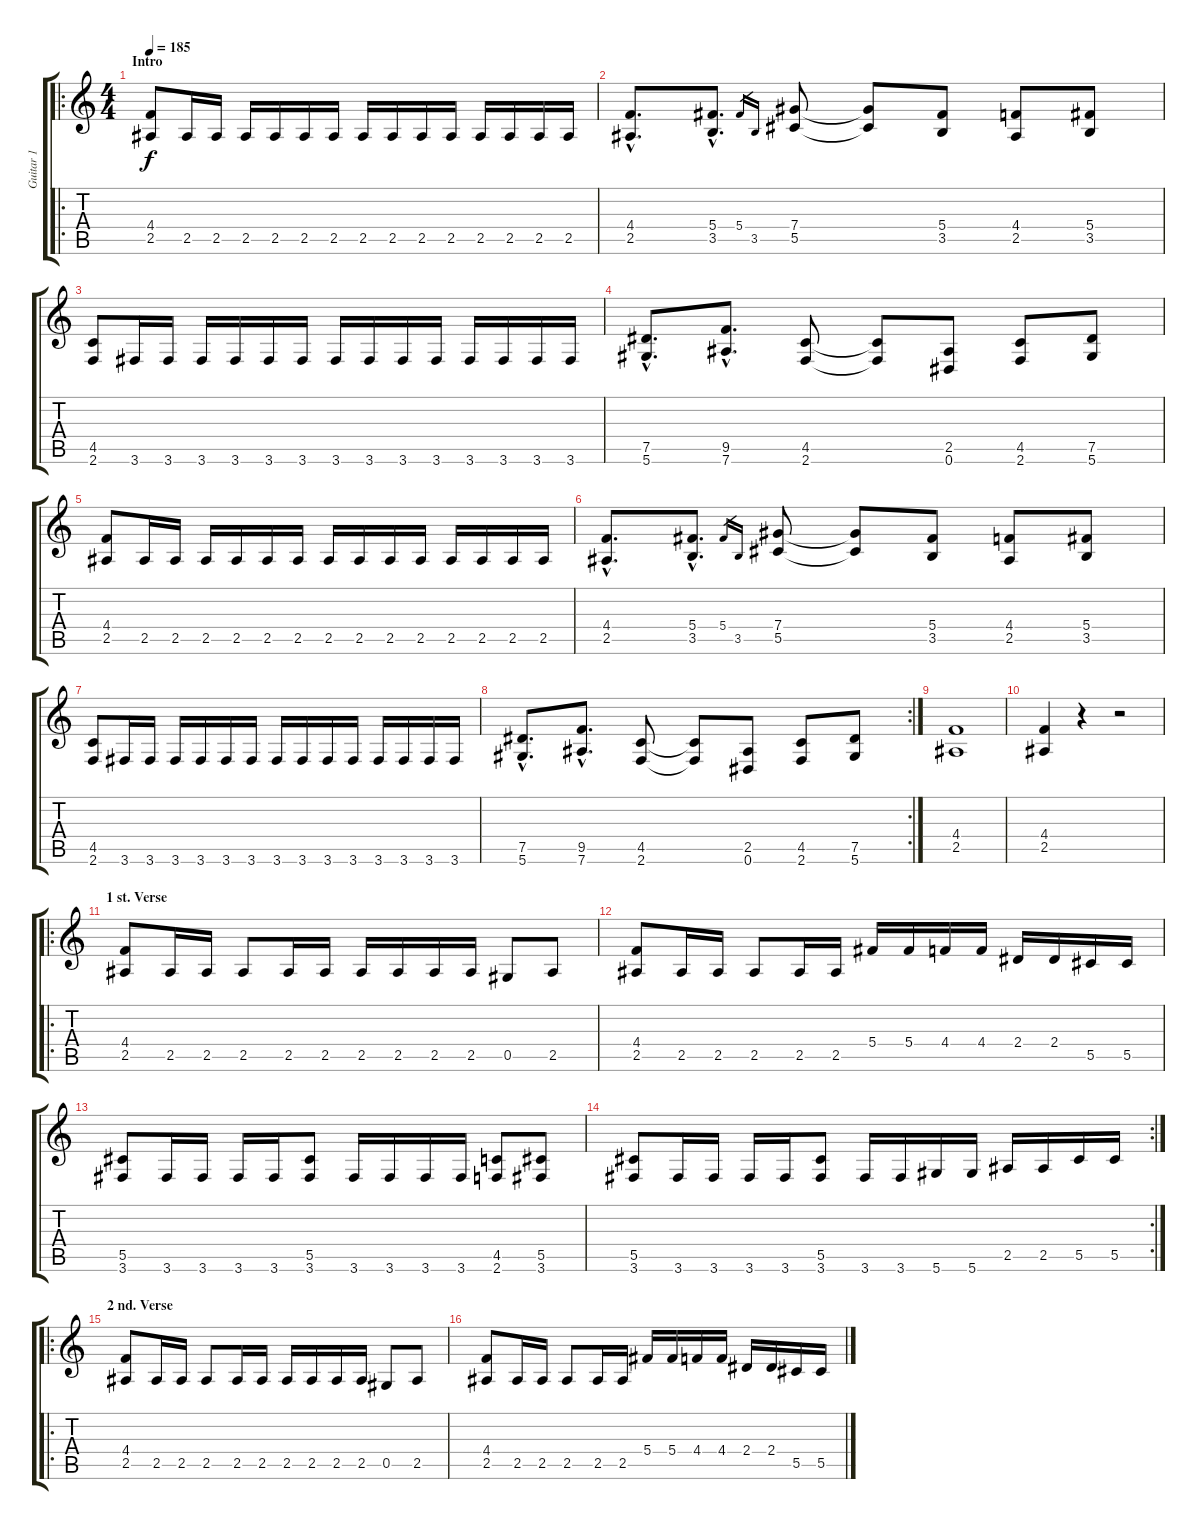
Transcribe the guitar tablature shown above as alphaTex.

\track ("Guitar 1" "Guitar 1") {instrument distortionguitar}
\staff {score tabs}
\tuning (Eb4 Bb3 Gb3 Db3 Ab2 Eb2) {hide}
\ro
\ts (4 4)
\section ("" "Intro")
\tempo 185
\clef g2
\ks c
(4.4 2.5).8{dy f instrument distortionguitar} 2.5.16 2.5.16 2.5.16 2.5.16 2.5.16 2.5.16 2.5.16 2.5.16 2.5.16 2.5.16 2.5.16 2.5.16 2.5.16 2.5.16 |
(4.4{hac} 2.5{hac}).8{d} (5.4{hac} 3.5{hac}).8{d} 5.4.16{gr} 3.5.16{gr} (7.4 5.5).8 (7.4{t} 5.5{t}).8 (5.4 3.5).8 (4.4 2.5).8 (5.4 3.5).8 |
(4.5 2.6).8 3.6.16 3.6.16 3.6.16 3.6.16 3.6.16 3.6.16 3.6.16 3.6.16 3.6.16 3.6.16 3.6.16 3.6.16 3.6.16 3.6.16 |
(7.5{hac} 5.6{hac}).8{d} (9.5{hac} 7.6{hac}).8{d} (4.5 2.6).8 (4.5{t} 2.6{t}).8 (2.5 0.6).8 (4.5 2.6).8 (7.5 5.6).8 |
(4.4 2.5).8 2.5.16 2.5.16 2.5.16 2.5.16 2.5.16 2.5.16 2.5.16 2.5.16 2.5.16 2.5.16 2.5.16 2.5.16 2.5.16 2.5.16 |
(4.4{hac} 2.5{hac}).8{d} (5.4{hac} 3.5{hac}).8{d} 5.4.16{gr} 3.5.16{gr} (7.4 5.5).8 (7.4{t} 5.5{t}).8 (5.4 3.5).8 (4.4 2.5).8 (5.4 3.5).8 |
(4.5 2.6).8 3.6.16 3.6.16 3.6.16 3.6.16 3.6.16 3.6.16 3.6.16 3.6.16 3.6.16 3.6.16 3.6.16 3.6.16 3.6.16 3.6.16 |
\rc 2
(7.5{hac} 5.6{hac}).8{d} (9.5{hac} 7.6{hac}).8{d} (4.5 2.6).8 (4.5{t} 2.6{t}).8 (2.5 0.6).8 (4.5 2.6).8 (7.5 5.6).8 |
(4.4 2.5).1 |
(4.4 2.5).4 r.4 r.2 |
\ro
\section ("" "1 st. Verse")
(4.4 2.5).8 2.5.16 2.5.16 2.5.8 2.5.16 2.5.16 2.5.16 2.5.16 2.5.16 2.5.16 0.5.8 2.5.8 |
(4.4 2.5).8 2.5.16 2.5.16 2.5.8 2.5.16 2.5.16 5.4.16 5.4.16 4.4.16 4.4.16 2.4.16 2.4.16 5.5.16 5.5.16 |
(5.5 3.6).8 3.6.16 3.6.16 3.6.16 3.6.16 (5.5 3.6).8 3.6.16 3.6.16 3.6.16 3.6.16 (4.5 2.6).8 (5.5 3.6).8 |
\rc 2
(5.5 3.6).8 3.6.16 3.6.16 3.6.16 3.6.16 (5.5 3.6).8 3.6.16 3.6.16 5.6.16 5.6.16 2.5.16 2.5.16 5.5.16 5.5.16 |
\ro
\section ("" "2 nd. Verse")
(4.4 2.5).8 2.5.16 2.5.16 2.5.8 2.5.16 2.5.16 2.5.16 2.5.16 2.5.16 2.5.16 0.5.8 2.5.8 |
(4.4 2.5).8 2.5.16 2.5.16 2.5.8 2.5.16 2.5.16 5.4.16 5.4.16 4.4.16 4.4.16 2.4.16 2.4.16 5.5.16 5.5.16
